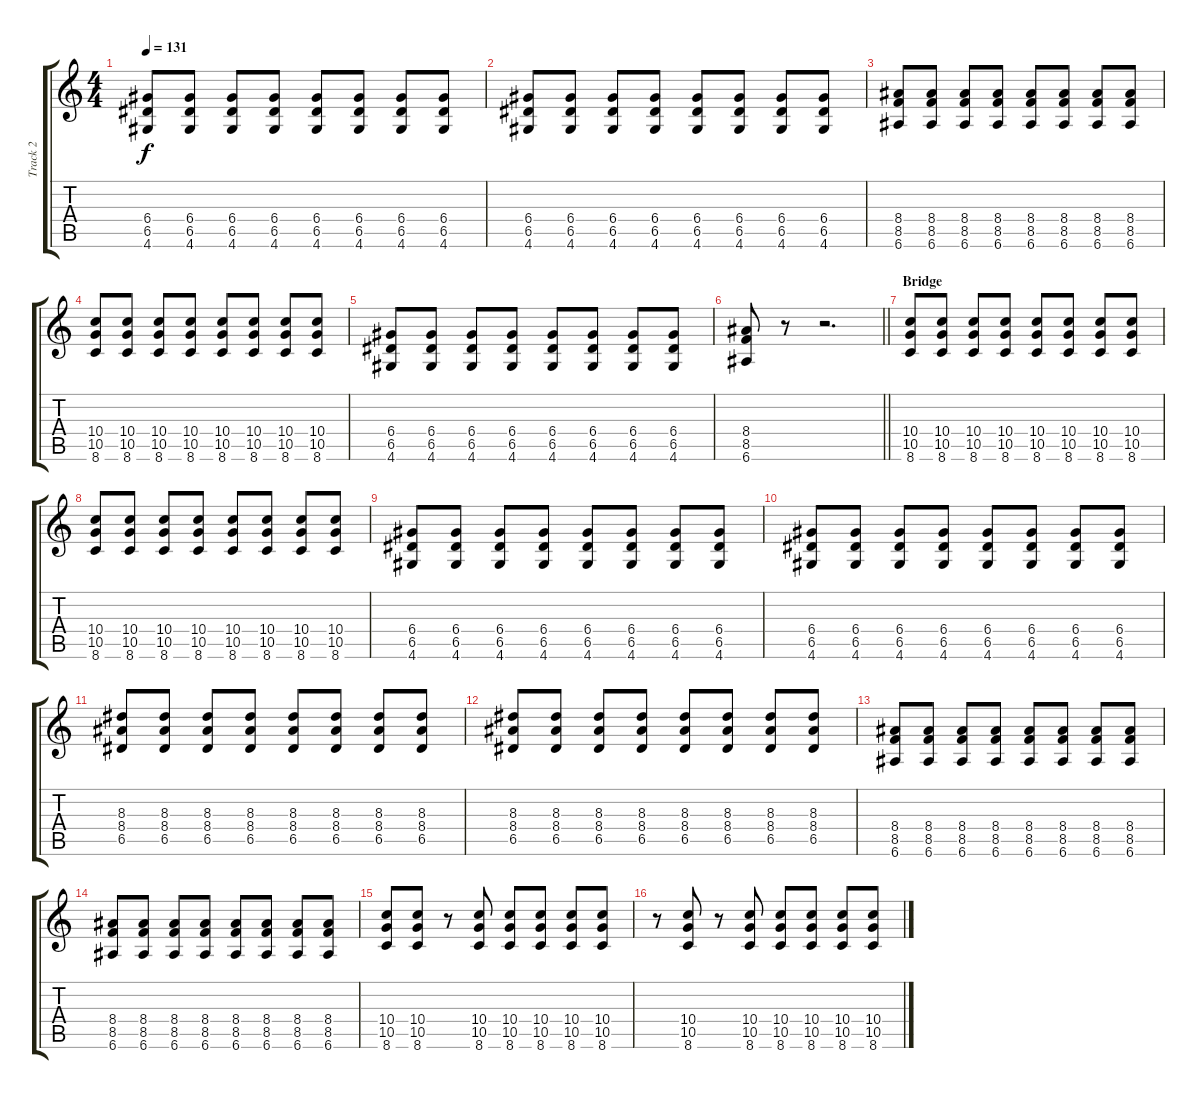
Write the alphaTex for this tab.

\track ("Track 2" "Track 2") {instrument overdrivenguitar}
\staff {score tabs}
\tuning (E4 B3 G3 D3 A2 E2) {hide}
\ts (4 4)
\tempo 131
\clef g2
\ks c
(6.4 6.5 4.6).8{dy f} (6.4 6.5 4.6).8 (6.4 6.5 4.6).8 (6.4 6.5 4.6).8 (6.4 6.5 4.6).8 (6.4 6.5 4.6).8 (6.4 6.5 4.6).8 (6.4 6.5 4.6).8 |
(6.4 6.5 4.6).8 (6.4 6.5 4.6).8 (6.4 6.5 4.6).8 (6.4 6.5 4.6).8 (6.4 6.5 4.6).8 (6.4 6.5 4.6).8 (6.4 6.5 4.6).8 (6.4 6.5 4.6).8 |
(8.4 8.5 6.6).8 (8.4 8.5 6.6).8 (8.4 8.5 6.6).8 (8.4 8.5 6.6).8 (8.4 8.5 6.6).8 (8.4 8.5 6.6).8 (8.4 8.5 6.6).8 (8.4 8.5 6.6).8 |
(10.4 10.5 8.6).8 (10.4 10.5 8.6).8 (10.4 10.5 8.6).8 (10.4 10.5 8.6).8 (10.4 10.5 8.6).8 (10.4 10.5 8.6).8 (10.4 10.5 8.6).8 (10.4 10.5 8.6).8 |
(6.4 6.5 4.6).8 (6.4 6.5 4.6).8 (6.4 6.5 4.6).8 (6.4 6.5 4.6).8 (6.4 6.5 4.6).8 (6.4 6.5 4.6).8 (6.4 6.5 4.6).8 (6.4 6.5 4.6).8 |
\barLineRight lightlight
(8.4 8.5 6.6).8 r.8 r.2{d} |
\section ("" "Bridge")
(10.4 10.5 8.6).8 (10.4 10.5 8.6).8 (10.4 10.5 8.6).8 (10.4 10.5 8.6).8 (10.4 10.5 8.6).8 (10.4 10.5 8.6).8 (10.4 10.5 8.6).8 (10.4 10.5 8.6).8 |
(10.4 10.5 8.6).8 (10.4 10.5 8.6).8 (10.4 10.5 8.6).8 (10.4 10.5 8.6).8 (10.4 10.5 8.6).8 (10.4 10.5 8.6).8 (10.4 10.5 8.6).8 (10.4 10.5 8.6).8 |
(6.4 6.5 4.6).8 (6.4 6.5 4.6).8 (6.4 6.5 4.6).8 (6.4 6.5 4.6).8 (6.4 6.5 4.6).8 (6.4 6.5 4.6).8 (6.4 6.5 4.6).8 (6.4 6.5 4.6).8 |
(6.4 6.5 4.6).8 (6.4 6.5 4.6).8 (6.4 6.5 4.6).8 (6.4 6.5 4.6).8 (6.4 6.5 4.6).8 (6.4 6.5 4.6).8 (6.4 6.5 4.6).8 (6.4 6.5 4.6).8 |
(8.3 8.4 6.5).8 (8.3 8.4 6.5).8 (8.3 8.4 6.5).8 (8.3 8.4 6.5).8 (8.3 8.4 6.5).8 (8.3 8.4 6.5).8 (8.3 8.4 6.5).8 (8.3 8.4 6.5).8 |
(8.3 8.4 6.5).8 (8.3 8.4 6.5).8 (8.3 8.4 6.5).8 (8.3 8.4 6.5).8 (8.3 8.4 6.5).8 (8.3 8.4 6.5).8 (8.3 8.4 6.5).8 (8.3 8.4 6.5).8 |
(8.4 8.5 6.6).8 (8.4 8.5 6.6).8 (8.4 8.5 6.6).8 (8.4 8.5 6.6).8 (8.4 8.5 6.6).8 (8.4 8.5 6.6).8 (8.4 8.5 6.6).8 (8.4 8.5 6.6).8 |
(8.4 8.5 6.6).8 (8.4 8.5 6.6).8 (8.4 8.5 6.6).8 (8.4 8.5 6.6).8 (8.4 8.5 6.6).8 (8.4 8.5 6.6).8 (8.4 8.5 6.6).8 (8.4 8.5 6.6).8 |
(10.4 10.5 8.6).8 (10.4 10.5 8.6).8 r.8 (10.4 10.5 8.6).8 (10.4 10.5 8.6).8 (10.4 10.5 8.6).8 (10.4 10.5 8.6).8 (10.4 10.5 8.6).8 |
r.8 (10.4 10.5 8.6).8 r.8 (10.4 10.5 8.6).8 (10.4 10.5 8.6).8 (10.4 10.5 8.6).8 (10.4 10.5 8.6).8 (10.4 10.5 8.6).8
